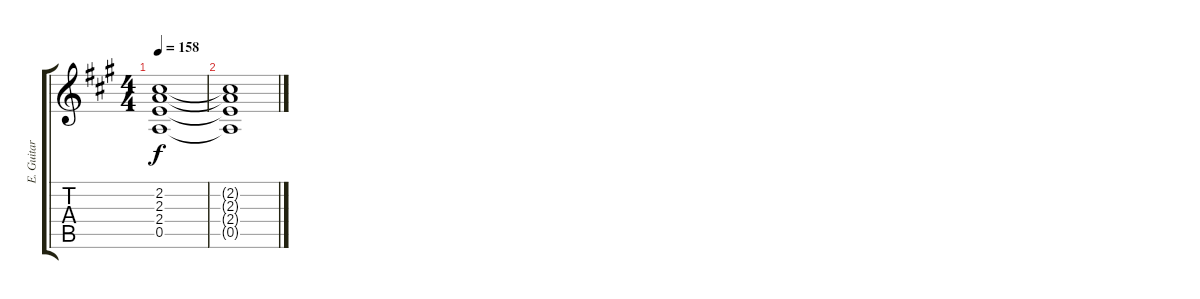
\track ("E. Guitar I" "E. Guitar ") {instrument overdrivenguitar}
\staff {score tabs}
\tuning (E4 B3 G3 D3 A2 E2) {hide}
\ts (4 4)
\tempo 158
\clef g2
\ks a
(2.2{t} 2.3{t} 2.4{t} 0.5{t}).1{dy f} |
(2.2{t} 2.3{t} 2.4{t} 0.5{t}).1
